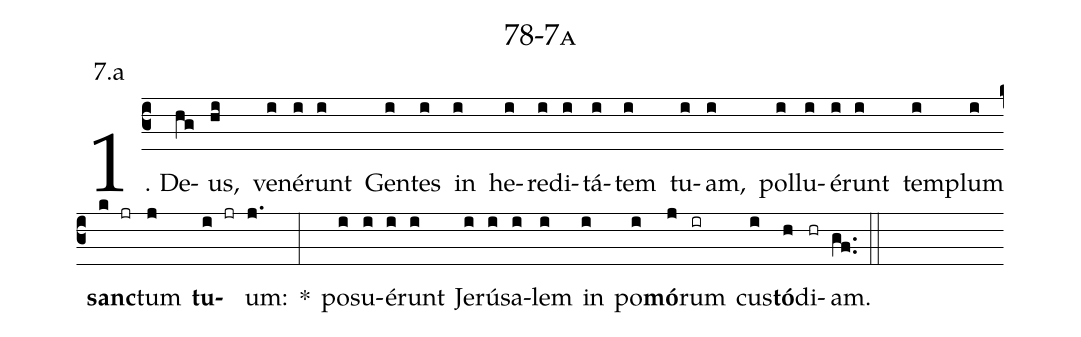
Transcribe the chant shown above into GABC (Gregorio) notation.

name: 78-7a;
annotation: 7.a;
%%
(c3)1. De(hg)us,(hi) ve(i)né(i)runt(i) Gen(i)tes(i) in(i) he(i)re(i)di(i)tá(i)tem(i) tu(i)am,(i) pol(i)lu(i)é(i)runt(i) tem(i)plum(i) <b>sanc</b>(k jr)tum(j) <b>tu</b>(i jr)um:(j.) *(:) po(i)su(i)é(i)runt(i) Je(i)rú(i)sa(i)lem(i) in(i) po(i)<b>mó</b>(j)rum(ir) cus(i)<b>tó</b>(h)di(hr)am.(gf..) (::)
